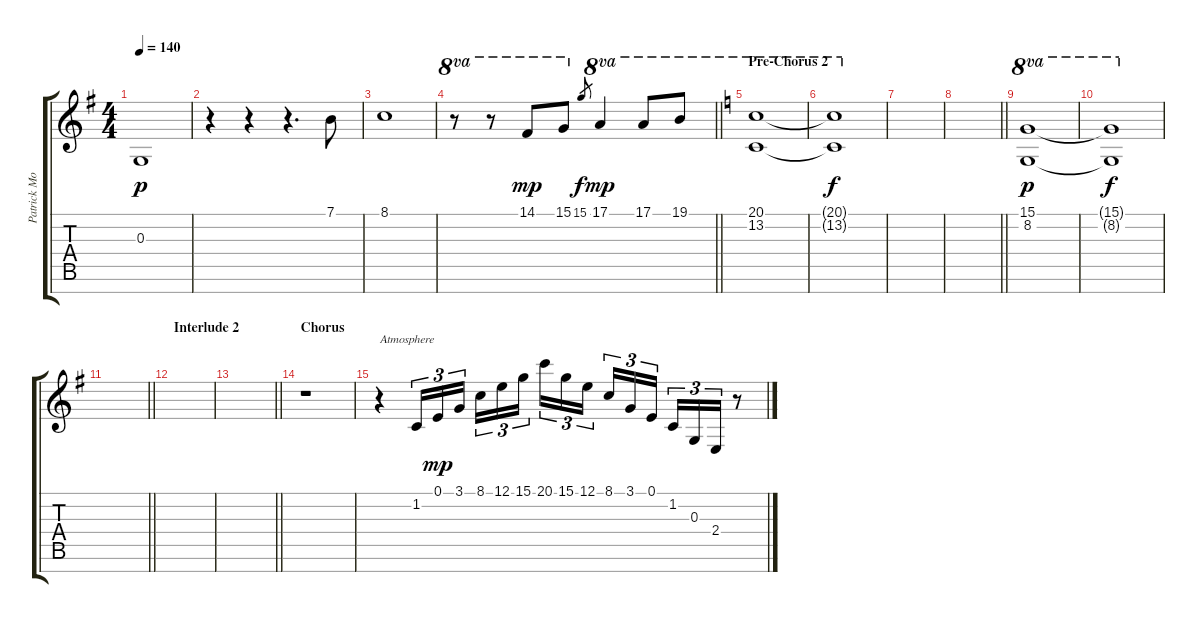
\track ("Patrick Moraz 2" "Patrick Mo") {instrument synthvoice}
\staff {score tabs}
\tuning (E4 B3 G3 D3 A2 E2 B1) {hide}
\ts (4 4)
\tempo 140
\clef g2
\ks g
0.3.1{dy p volume 4} |
r.4{volume 13} r.4 r.4{d} 7.1.8 |
8.1.1 |
\barLineRight lightlight
r.8{ot 8va} r.8{ot 8va} 14.1.8{ot 8va dy mp} 15.1.8{ot 8va} 15.1.8{gr dy f} 17.1.4{ot 8va dy mp} 17.1.8{ot 8va} 19.1.8{ot 8va} |
\section ("" "Pre-Chorus 2")
\ks c
(20.1 13.2).1{ot 8va} |
(20.1{t} 13.2{t}).1{ot 8va dy f} |
|
\barLineRight lightlight
|
\section ("" "")
(15.1 8.2).1{ot 8va dy p} |
(15.1{t} 8.2{t}).1{ot 8va dy f} |
\barLineRight lightlight
\ks g
|
\section ("" "Interlude 2")
|
\barLineRight lightlight
|
\section ("" "Chorus")
r.1 |
r.4{txt "Atmosphere" instrument fx4atmosphere} 1.2.16{tu (3 2)} 0.1.16{tu (3 2) dy mp} 3.1.16{tu (3 2) beam splitsecondary} 8.1.16{tu (3 2)} 12.1.16{tu (3 2)} 15.1.16{tu (3 2)} 20.1.16{tu (3 2)} 15.1.16{tu (3 2)} 12.1.16{tu (3 2) beam splitsecondary} 8.1.16{tu (3 2)} 3.1.16{tu (3 2)} 0.1.16{tu (3 2)} 1.2.16{tu (3 2)} 0.3.16{tu (3 2)} 2.4.16{tu (3 2)} r.8
